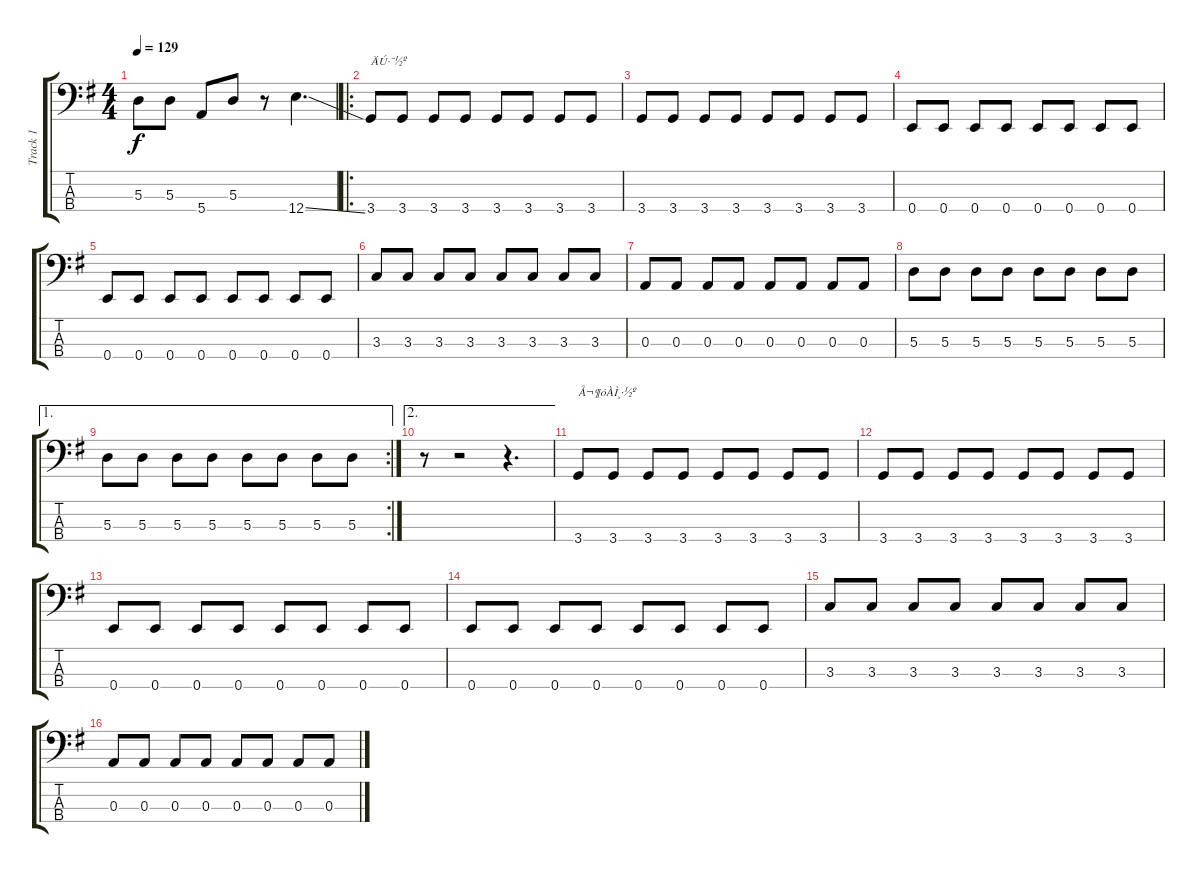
\track ("Track 1" "Track 1") {instrument electricbassfinger}
\staff {score tabs}
\tuning (G2 D2 A1 E1) {hide}
\ts (4 4)
\tempo 129
\clef f4
\ks g
5.3.8{dy f} 5.3.8 5.4.8 5.3.8 r.8 12.4{ss}.4{d} |
\ro
3.4.8{txt "ÄÚ·¯½º"} 3.4.8 3.4.8 3.4.8 3.4.8 3.4.8 3.4.8 3.4.8 |
3.4.8 3.4.8 3.4.8 3.4.8 3.4.8 3.4.8 3.4.8 3.4.8 |
0.4.8 0.4.8 0.4.8 0.4.8 0.4.8 0.4.8 0.4.8 0.4.8 |
0.4.8 0.4.8 0.4.8 0.4.8 0.4.8 0.4.8 0.4.8 0.4.8 |
3.3.8 3.3.8 3.3.8 3.3.8 3.3.8 3.3.8 3.3.8 3.3.8 |
0.3.8 0.3.8 0.3.8 0.3.8 0.3.8 0.3.8 0.3.8 0.3.8 |
5.3.8 5.3.8 5.3.8 5.3.8 5.3.8 5.3.8 5.3.8 5.3.8 |
\ae 1
\rc 2
5.3.8 5.3.8 5.3.8 5.3.8 5.3.8 5.3.8 5.3.8 5.3.8 |
\ae 2
r.8 r.2 r.4{d} |
3.4.8{txt "Å¬¶óÀÌ¸·½º"} 3.4.8 3.4.8 3.4.8 3.4.8 3.4.8 3.4.8 3.4.8 |
3.4.8 3.4.8 3.4.8 3.4.8 3.4.8 3.4.8 3.4.8 3.4.8 |
0.4.8 0.4.8 0.4.8 0.4.8 0.4.8 0.4.8 0.4.8 0.4.8 |
0.4.8 0.4.8 0.4.8 0.4.8 0.4.8 0.4.8 0.4.8 0.4.8 |
3.3.8 3.3.8 3.3.8 3.3.8 3.3.8 3.3.8 3.3.8 3.3.8 |
0.3.8 0.3.8 0.3.8 0.3.8 0.3.8 0.3.8 0.3.8 0.3.8
